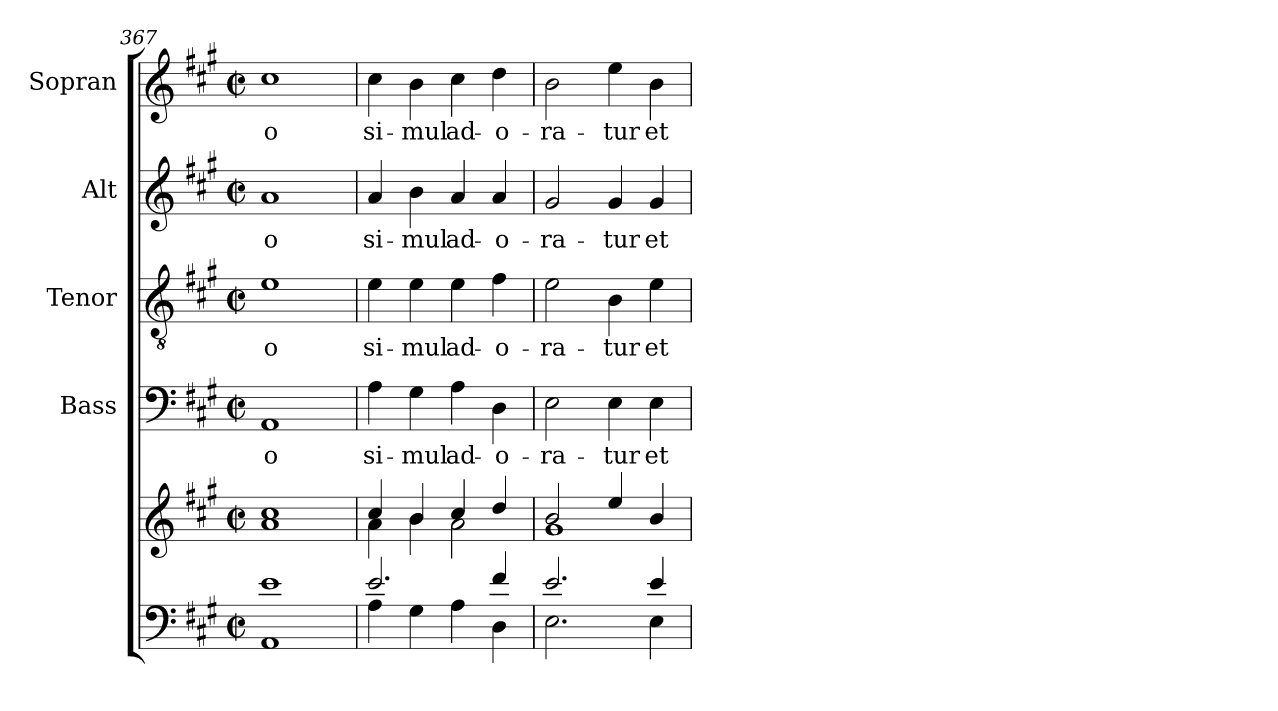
**kern	**kern	**kern	**text	**kern	**text	**kern	**text	**kern	**text
*part5	*part5	*part4	*part4	*part3	*part3	*part2	*part2	*part1	*part1
*staff6	*staff5	*staff4	*staff4	*staff3	*staff3	*staff2	*staff2	*staff1	*staff1
*	*	*I"Bass	*	*I"Tenor	*	*I"Alt	*	*I"Sopran	*
*	*	*I'B.	*	*I'T.	*	*I'A.	*	*I'S.	*
*clefF4	*clefG2	*clefF4	*	*clefGv2	*	*clefG2	*	*clefG2	*
*k[f#c#g#]	*k[f#c#g#]	*k[f#c#g#]	*	*k[f#c#g#]	*	*k[f#c#g#]	*	*k[f#c#g#]	*
*A:	*A:	*A:	*	*A:	*	*A:	*	*A:	*
*M2/2	*M2/2	*M2/2	*	*M2/2	*	*M2/2	*	*M2/2	*
*met(c|)	*met(c|)	*met(c|)	*	*met(c|)	*	*met(c|)	*	*met(c|)	*
=367	=367	=367	=367	=367	=367	=367	=367	=367	=367
*^	*	*	*	*	*	*	*	*	*
!	!	!	!	!LO:LY:b	!	!LO:LY:b	!	!LO:LY:b	!	!LO:LY:b
1e	1AA	1a 1cc#	1AA	-o	1e	-o	1a	-o	1cc#	-o
=368	=368	=368	=368	=368	=368	=368	=368	=368	=368	=368
*	*	*^	*	*	*	*	*	*	*	*
!	!	!	!	!	!LO:LY:b	!	!LO:LY:b	!	!LO:LY:b	!	!LO:LY:b
2.e/	4A\	4cc#/	4a\	4A\	si-	4e\	si-	4a/	si-	4cc#\	si-
!	!	!	!	!	!LO:LY:b	!	!LO:LY:b	!	!LO:LY:b	!	!LO:LY:b
.	4G#\	4b/	4b\	4G#\	-mul	4e\	-mul	4b\	-mul	4b\	-mul
!	!	!	!	!	!LO:LY:b	!	!LO:LY:b	!	!LO:LY:b	!	!LO:LY:b
.	4A\	4cc#/	2a\	4A\	ad-	4e\	ad-	4a/	ad-	4cc#\	ad-
!	!	!	!	!	!LO:LY:b	!	!LO:LY:b	!	!LO:LY:b	!	!LO:LY:b
4f#/	4D\	4dd/	.	4D\	-o-	4f#\	-o-	4a/	-o-	4dd\	-o-
=369	=369	=369	=369	=369	=369	=369	=369	=369	=369	=369	=369
!	!	!	!	!	!LO:LY:b	!	!LO:LY:b	!	!LO:LY:b	!	!LO:LY:b
2.e/	2.E\	2b/	1g#	2E\	-ra-	2e\	-ra-	2g#/	-ra-	2b\	-ra-
!	!	!	!	!	!LO:LY:b	!	!LO:LY:b	!	!LO:LY:b	!	!LO:LY:b
.	.	4ee/	.	4E\	-tur	4B\	-tur	4g#/	-tur	4ee\	-tur
!	!	!	!	!	!LO:LY:b	!	!LO:LY:b	!	!LO:LY:b	!	!LO:LY:b
4e/	4E\	4b/	.	4E\	et	4e\	et	4g#/	et	4b\	et
*v	*v	*	*	*	*	*	*	*	*	*	*
*	*v	*v	*	*	*	*	*	*	*	*
=	=	=	=	=	=	=	=	=	=
*-	*-	*-	*-	*-	*-	*-	*-	*-	*-
